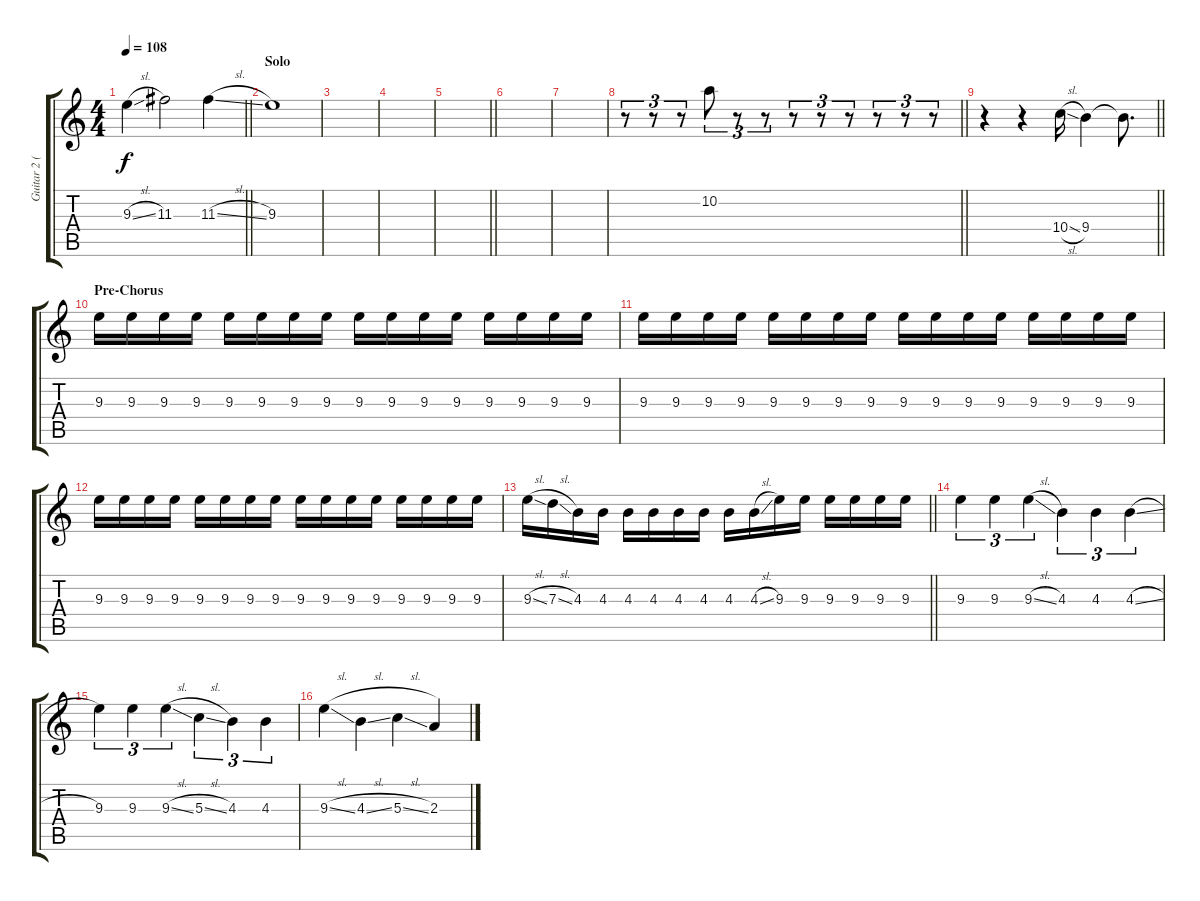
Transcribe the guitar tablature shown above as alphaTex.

\track ("Guitar 2 (Josh Klinghoffer)" "Guitar 2 (") {instrument overdrivenguitar}
\staff {score tabs}
\tuning (E4 B3 G3 D3 A2 E2) {hide}
\ts (4 4)
\tempo 108
\clef g2
\barLineRight lightlight
\ks c
9.3{sl t}.4{dy f} 11.3.2 11.3{sl}.4 |
\section ("" "Solo")
9.3.1 |
|
|
\barLineRight lightlight
|
|
|
\barLineRight lightlight
r.8{tu (3 2) instrument electricguitarclean} r.8{tu (3 2)} r.8{tu (3 2)} 10.2.8{tu (3 2)} r.8{tu (3 2)} r.8{tu (3 2)} r.8{tu (3 2)} r.8{tu (3 2)} r.8{tu (3 2)} r.8{tu (3 2)} r.8{tu (3 2)} r.8{tu (3 2)} |
\barLineRight lightlight
r.4{instrument overdrivenguitar} r.4 10.4{sl}.16 9.4.4 9.4{t}.8{d} |
\section ("" "Pre-Chorus")
9.3.16 9.3.16 9.3.16 9.3.16 9.3.16 9.3.16 9.3.16 9.3.16 9.3.16 9.3.16 9.3.16 9.3.16 9.3.16 9.3.16 9.3.16 9.3.16 |
9.3.16 9.3.16 9.3.16 9.3.16 9.3.16 9.3.16 9.3.16 9.3.16 9.3.16 9.3.16 9.3.16 9.3.16 9.3.16 9.3.16 9.3.16 9.3.16 |
9.3.16 9.3.16 9.3.16 9.3.16 9.3.16 9.3.16 9.3.16 9.3.16 9.3.16 9.3.16 9.3.16 9.3.16 9.3.16 9.3.16 9.3.16 9.3.16 |
\barLineRight lightlight
9.3{sl}.16 7.3{sl}.16 4.3.16 4.3.16 4.3.16 4.3.16 4.3.16 4.3.16 4.3.16 4.3{sl}.16 9.3.16 9.3.16 9.3.16 9.3.16 9.3.16 9.3.16 |
9.3.4{tu (3 2)} 9.3.4{tu (3 2)} 9.3{sl}.4{tu (3 2)} 4.3.4{tu (3 2)} 4.3.4{tu (3 2)} 4.3{sl}.4{tu (3 2)} |
9.3.4{tu (3 2)} 9.3.4{tu (3 2)} 9.3{sl}.4{tu (3 2)} 5.3{sl}.4{tu (3 2)} 4.3.4{tu (3 2)} 4.3.4{tu (3 2)} |
9.3{sl}.4 4.3{sl}.4 5.3{sl}.4 2.3.4
